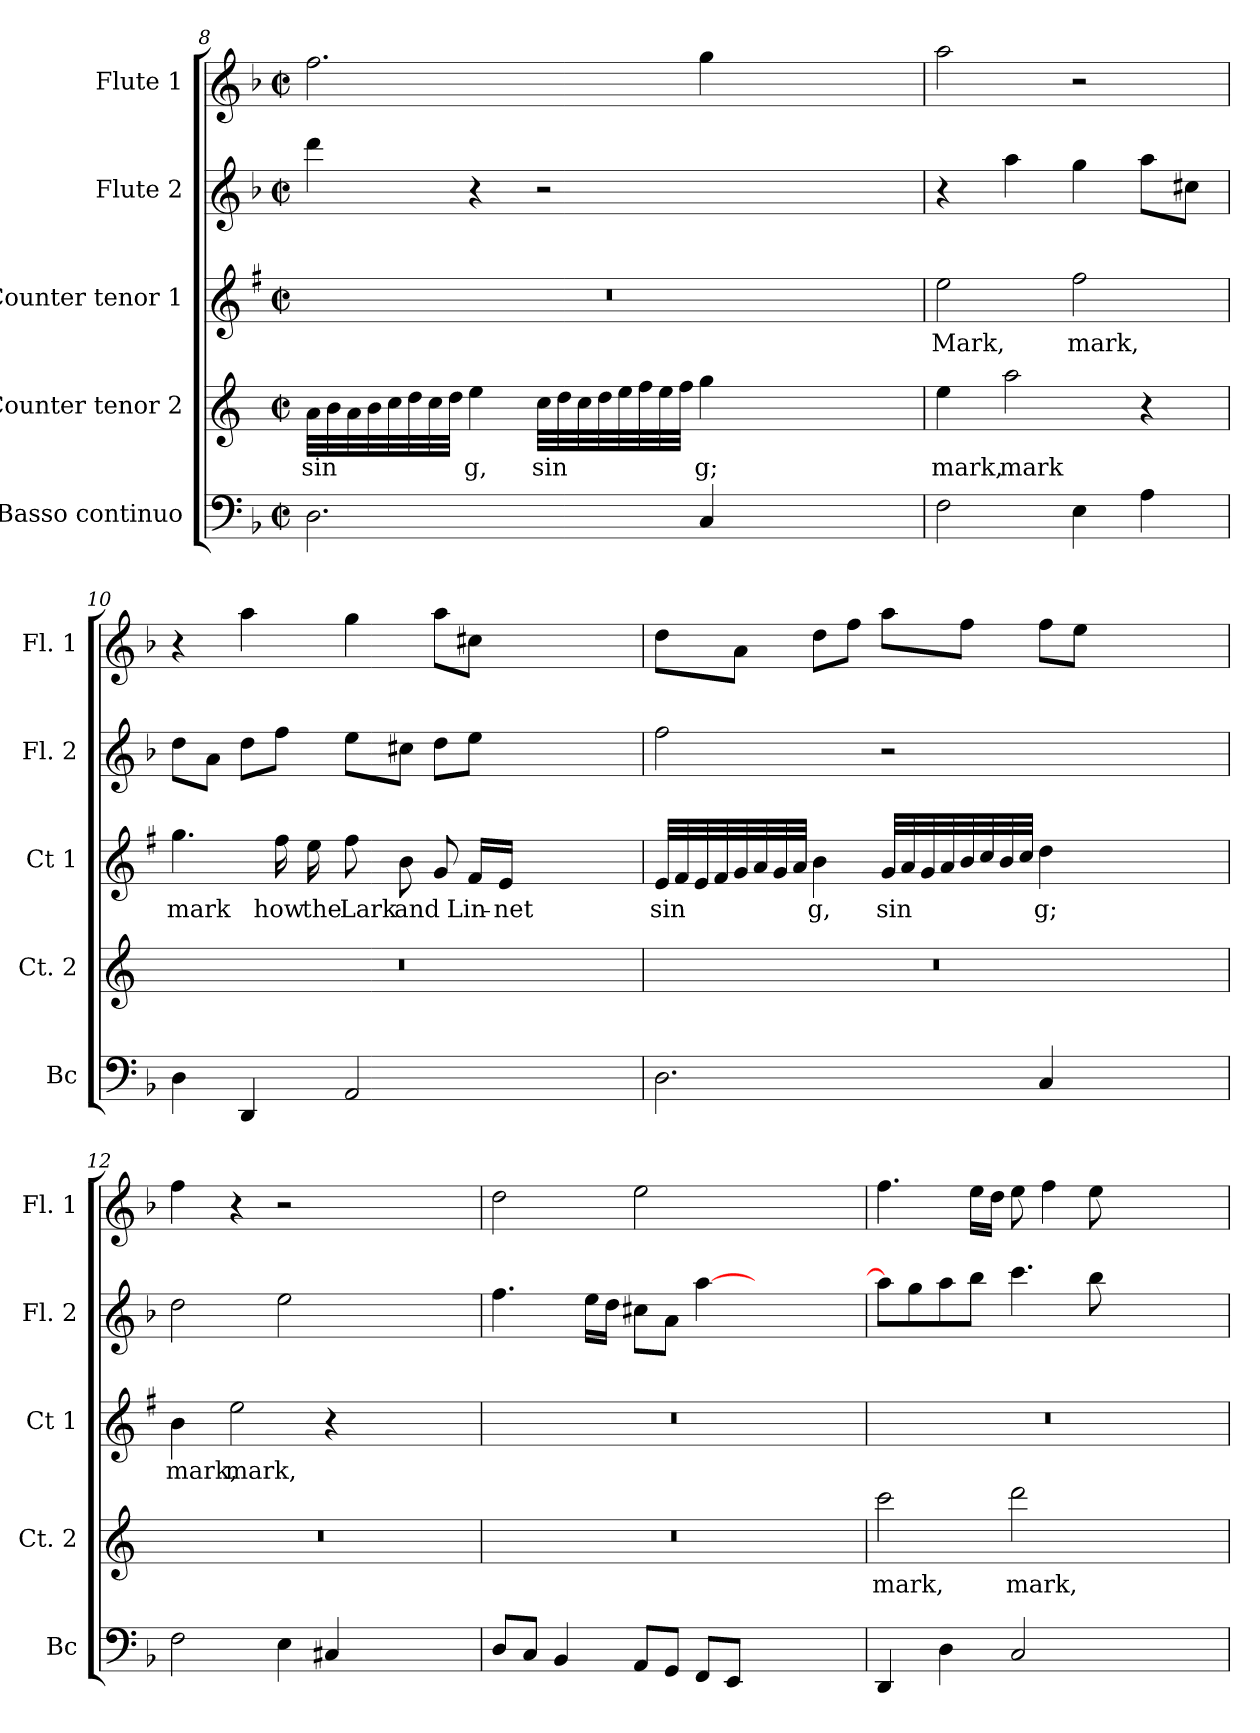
**kern	**kern	**text	**kern	**text	**kern	**kern
*part5	*part4	*part4	*part3	*part3	*part2	*part1
*staff5	*staff4	*staff4	*staff3	*staff3	*staff2	*staff1
*I"Basso continuo	*I"Counter tenor 2	*	*I"Counter tenor 1	*	*I"Flute 2	*I"Flute 1
*I'Bc	*I'Ct. 2	*	*I'Ct 1	*	*I'Fl. 2	*I'Fl. 1
*clefF4	*clefG2	*	*clefG2	*	*clefG2	*clefG2
*	*ITrd4c7	*	*ITrd1c2	*	*	*
*k[b-]	*k[b-]	*	*k[b-]	*	*k[b-]	*k[b-]
*F:	*F:	*	*F:	*	*F:	*F:
*M4/2	*M4/2	*	*M4/2	*	*M4/2	*M4/2
*met(c|)	*met(c|)	*	*met(c|)	*	*met(c|)	*met(c|)
=8	=8	=8	=8	=8	=8	=8
!	!	!LO:LY:b	!	!	!	!
2.D	32dLLL	sin	0r	.	4ddd	2.ff
.	32e	.	.	.	.	.
.	32d	.	.	.	.	.
.	32e	.	.	.	.	.
.	32f	.	.	.	.	.
.	32g	.	.	.	.	.
.	32f	.	.	.	.	.
.	32gJJJ	.	.	.	.	.
!	!	!LO:LY:b	!	!	!	!
.	4a	g,	.	.	4r	.
!	!	!LO:LY:b	!	!	!	!
.	32fLLL	sin	.	.	2r	.
.	32g	.	.	.	.	.
.	32f	.	.	.	.	.
.	32g	.	.	.	.	.
.	32a	.	.	.	.	.
.	32b-	.	.	.	.	.
.	32a	.	.	.	.	.
.	32b-JJJ	.	.	.	.	.
!	!	!LO:LY:b	!	!	!	!
4C	4cc	g;	.	.	.	4gg
1ryy	1ryy	.	.	.	1ryy	1ryy
=9	=9	=9	=9	=9	=9	=9
!	!	!LO:LY:b	!	!LO:LY:b	!	!
2F	4a	mark,	2dd	Mark,	4r	2aa
!	!	!LO:LY:b	!	!	!	!
.	2dd	mark	.	.	4aa	.
!	!	!	!	!LO:LY:b	!	!
4E	.	.	2ee	mark,	4gg	2r
4A	4r	.	.	.	8aaL	.
.	.	.	.	.	8cc#XJ	.
!!LO:LB:g=z
=10	=10	=10	=10	=10	=10	=10
!	!	!	!	!LO:LY:b	!	!
4D	0r	.	4.ff	mark	8ddL	4r
.	.	.	.	.	8aJ	.
4DD	.	.	.	.	8ddL	4aa
!	!	!	!	!LO:LY:b	!	!
.	.	.	16ee	how	8ffJ	.
!	!	!	!	!LO:LY:b	!	!
.	.	.	16dd	the	.	.
!	!	!	!	!LO:LY:b	!	!
2AA	.	.	8ee	Lark	8eeL	4gg
!	!	!	!	!LO:LY:b	!	!
.	.	.	8a	and	8cc#XJ	.
.	.	.	8f	.	8ddL	8aaL
!	!	!	!	!LO:LY:b	!	!
.	.	.	16eLL	Lin-	8eeJ	8cc#XJ
!	!	!	!	!LO:LY:b	!	!
.	.	.	16dJJ	-net	.	.
1ryy	.	.	1ryy	.	1ryy	1ryy
=11	=11	=11	=11	=11	=11	=11
!	!	!	!	!LO:LY:b	!	!
2.D	0r	.	32dLLL	sin	2ff	8ddL
.	.	.	32e	.	.	.
.	.	.	32d	.	.	.
.	.	.	32e	.	.	.
.	.	.	32f	.	.	8aJ
.	.	.	32g	.	.	.
.	.	.	32f	.	.	.
.	.	.	32gJJJ	.	.	.
!	!	!	!	!LO:LY:b	!	!
.	.	.	4a	g,	.	8ddL
.	.	.	.	.	.	8ffJ
!	!	!	!	!LO:LY:b	!	!
.	.	.	32fLLL	sin	2r	8aaL
.	.	.	32g	.	.	.
.	.	.	32f	.	.	.
.	.	.	32g	.	.	.
.	.	.	32a	.	.	8ffJ
.	.	.	32b-	.	.	.
.	.	.	32a	.	.	.
.	.	.	32b-JJJ	.	.	.
!	!	!	!	!LO:LY:b	!	!
4C	.	.	4cc	g;	.	8ffL
.	.	.	.	.	.	8eeJ
1ryy	.	.	1ryy	.	1ryy	1ryy
=12	=12	=12	=12	=12	=12	=12
!	!	!	!	!LO:LY:b	!	!
2F	0r	.	4a	mark,	2dd	4ff
!	!	!	!	!LO:LY:b	!	!
.	.	.	2dd	mark,	.	4r
4E	.	.	.	.	2ee	2r
4C#X	.	.	4r	.	.	.
1ryy	.	.	1ryy	.	1ryy	1ryy
!!LO:LB:g=z
=13	=13	=13	=13	=13	=13	=13
8DL	0r	.	0r	.	4.ff	2dd
8CJ	.	.	.	.	.	.
4BB-	.	.	.	.	.	.
.	.	.	.	.	16eeLL	.
.	.	.	.	.	16ddJJ	.
8AAL	.	.	.	.	8cc#XL	2ee
8GGJ	.	.	.	.	8aJ	.
8FFL	.	.	.	.	[4aa	.
8EEJ	.	.	.	.	.	.
1ryy	.	.	.	.	1ryy	1ryy
=14	=14	=14	=14	=14	=14	=14
!	!	!LO:LY:b	!	!	!	!
4DD	2ff	mark,	0r	.	8aaL]	4.ff
.	.	.	.	.	8gg	.
4D	.	.	.	.	8aa	.
.	.	.	.	.	8bb-J	16eeLL
.	.	.	.	.	.	16ddJJ
!	!	!LO:LY:b	!	!	!	!
2C	2gg	mark,	.	.	4.ccc	8ee
.	.	.	.	.	.	4ff
.	.	.	.	.	8bb-	8ee
1ryy	1ryy	.	.	.	1ryy	1ryy
=	=	=	=	=	=	=
*-	*-	*-	*-	*-	*-	*-
